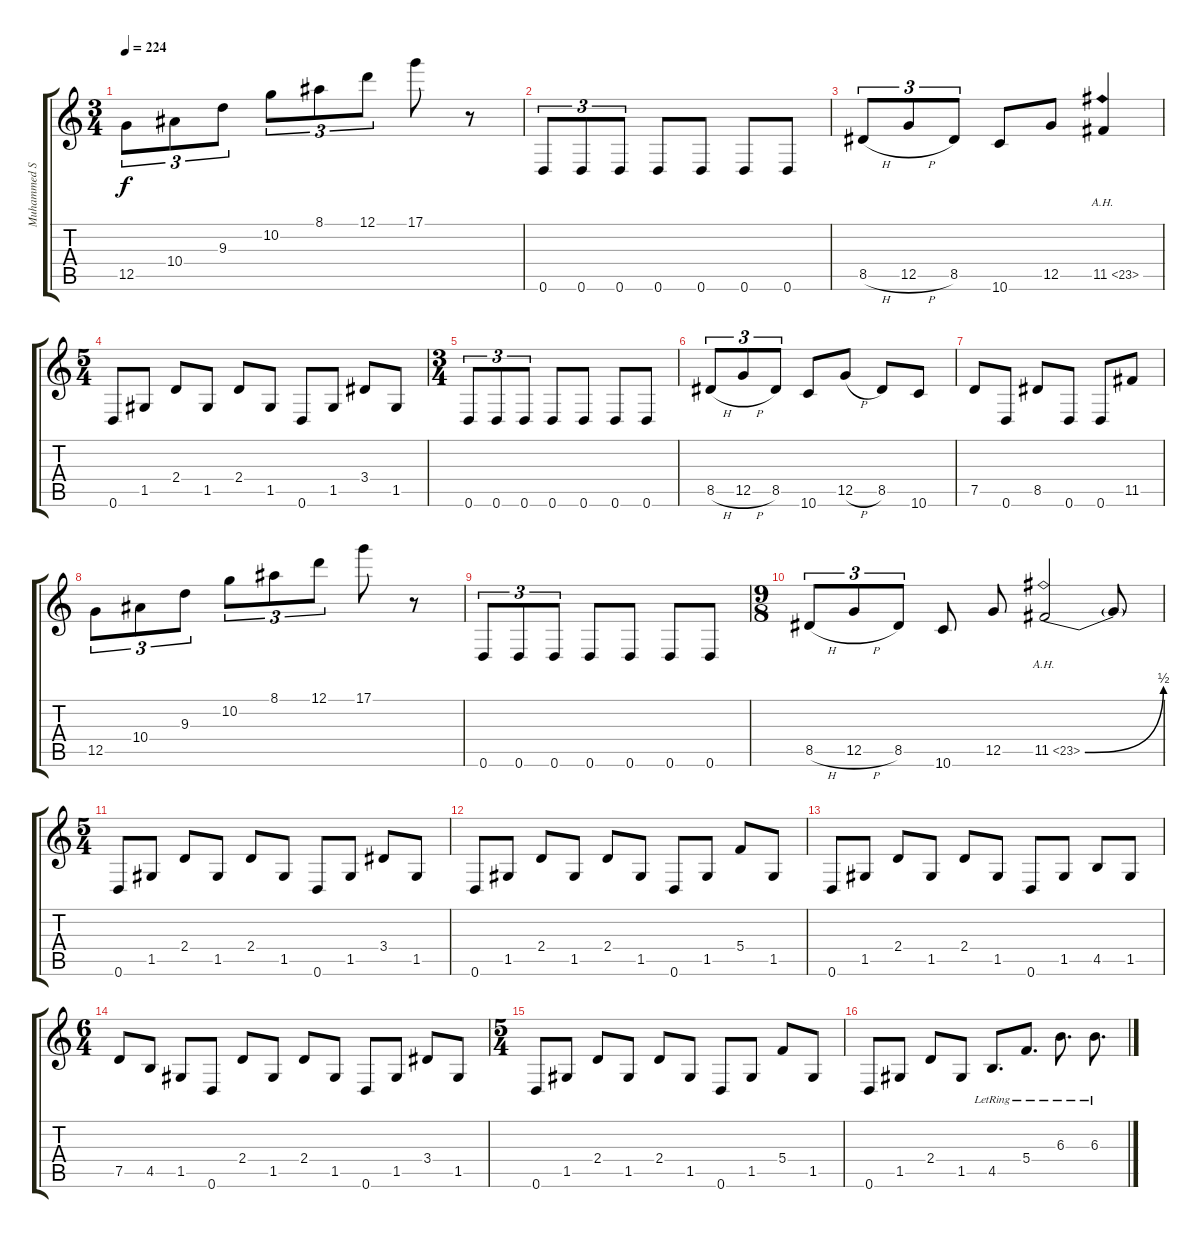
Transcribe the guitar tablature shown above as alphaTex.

\track ("Muhammed Suicmez" "Muhammed S") {instrument distortionguitar}
\staff {score tabs}
\tuning (D4 A3 F3 C3 G2 D2) {hide}
\ts (3 4)
\tempo 224
\clef g2
\ks c
12.5.8{tu (3 2) dy f} 10.4.8{tu (3 2)} 9.3.8{tu (3 2)} 10.2.8{tu (3 2)} 8.1.8{tu (3 2)} 12.1.8{tu (3 2)} 17.1.8 r.8 |
0.6.8{tu (3 2)} 0.6.8{tu (3 2)} 0.6.8{tu (3 2)} 0.6.8 0.6.8 0.6.8 0.6.8 |
8.5{h}.8{tu (3 2)} 12.5{h}.8{tu (3 2)} 8.5.8{tu (3 2)} 10.6.8 12.5.8 11.5{ah 12}.4 |
\ts (5 4)
0.6.8 1.5.8 2.4.8 1.5.8 2.4.8 1.5.8 0.6.8 1.5.8 3.4.8 1.5.8 |
\ts (3 4)
0.6.8{tu (3 2)} 0.6.8{tu (3 2)} 0.6.8{tu (3 2)} 0.6.8 0.6.8 0.6.8 0.6.8 |
8.5{h}.8{tu (3 2)} 12.5{h}.8{tu (3 2)} 8.5.8{tu (3 2)} 10.6.8 12.5{h}.8 8.5.8 10.6.8 |
7.5.8 0.6.8 8.5.8 0.6.8 0.6.8 11.5.8 |
12.5.8{tu (3 2)} 10.4.8{tu (3 2)} 9.3.8{tu (3 2)} 10.2.8{tu (3 2)} 8.1.8{tu (3 2)} 12.1.8{tu (3 2)} 17.1.8 r.8 |
0.6.8{tu (3 2)} 0.6.8{tu (3 2)} 0.6.8{tu (3 2)} 0.6.8 0.6.8 0.6.8 0.6.8 |
\ts (9 8)
8.5{h}.8{tu (3 2)} 12.5{h}.8{tu (3 2)} 8.5.8{tu (3 2)} 10.6.8 12.5.8 11.5{be (bend 0 0 60 2) ah 12}.2 11.5{t}.8 |
\ts (5 4)
0.6.8 1.5.8 2.4.8 1.5.8 2.4.8 1.5.8 0.6.8 1.5.8 3.4.8 1.5.8 |
0.6.8 1.5.8 2.4.8 1.5.8 2.4.8 1.5.8 0.6.8 1.5.8 5.4.8 1.5.8 |
0.6.8 1.5.8 2.4.8 1.5.8 2.4.8 1.5.8 0.6.8 1.5.8 4.5.8 1.5.8 |
\ts (6 4)
7.5.8 4.5.8 1.5.8 0.6.8 2.4.8 1.5.8 2.4.8 1.5.8 0.6.8 1.5.8 3.4.8 1.5.8 |
\ts (5 4)
0.6.8 1.5.8 2.4.8 1.5.8 2.4.8 1.5.8 0.6.8 1.5.8 5.4.8 1.5.8 |
0.6.8 1.5.8 2.4.8 1.5.8 4.5{lr}.8{d} 5.4{lr}.8{d} 6.3{lr}.8{d} 6.3{lr}.8{d}
